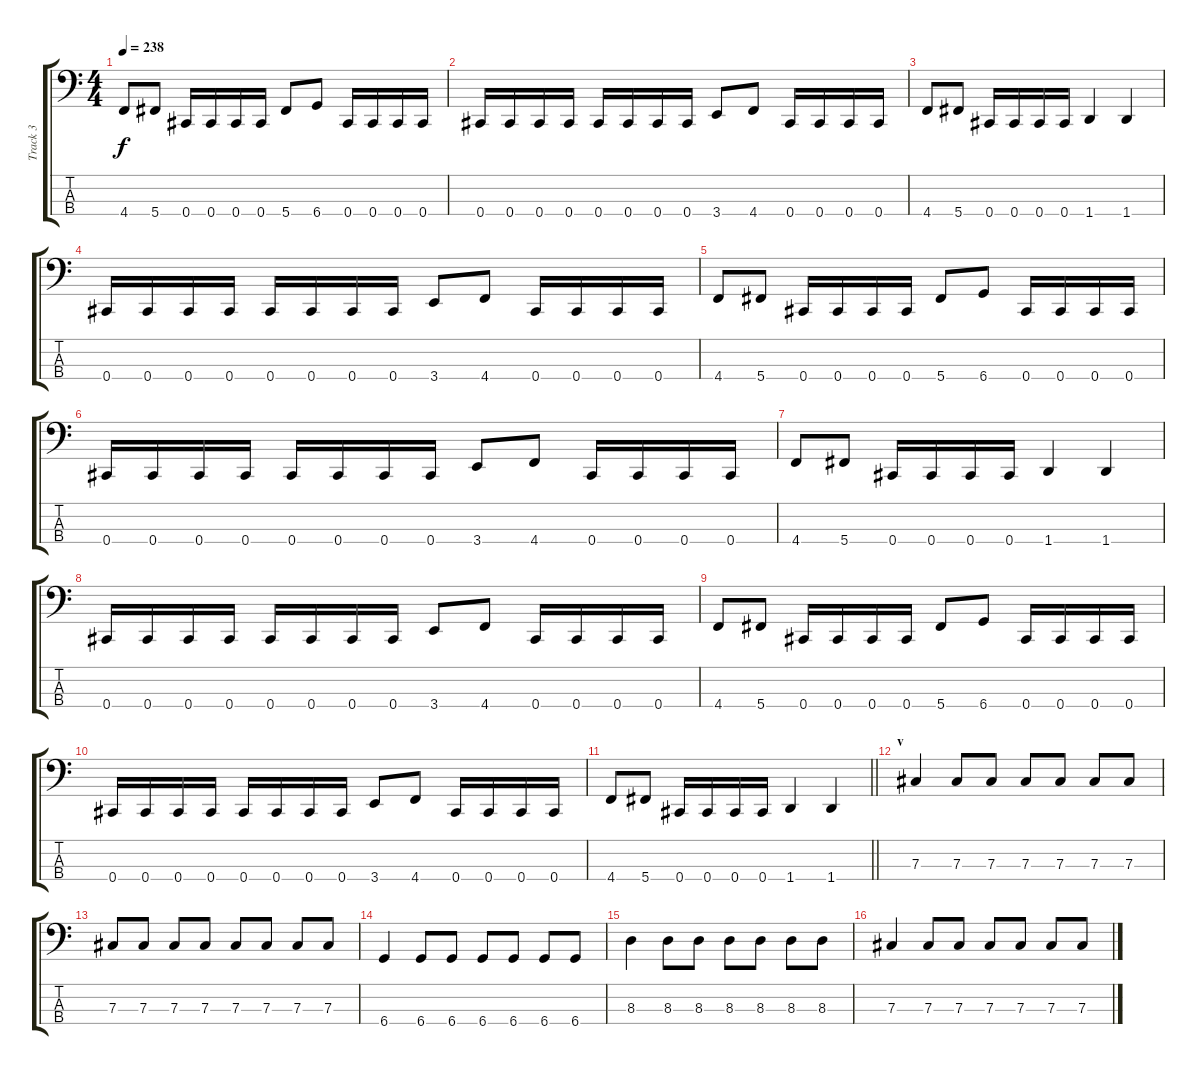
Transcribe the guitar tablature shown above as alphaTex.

\track ("Track 3" "Track 3") {instrument electricbasspick}
\staff {score tabs}
\tuning (E2 B1 Gb1 Db1) {hide}
\ts (4 4)
\tempo 238
\clef f4
\ks c
4.4.8{dy f} 5.4.8 0.4.16 0.4.16 0.4.16 0.4.16 5.4.8 6.4.8 0.4.16 0.4.16 0.4.16 0.4.16 |
0.4.16 0.4.16 0.4.16 0.4.16 0.4.16 0.4.16 0.4.16 0.4.16 3.4.8 4.4.8 0.4.16 0.4.16 0.4.16 0.4.16 |
4.4.8 5.4.8 0.4.16 0.4.16 0.4.16 0.4.16 1.4.4 1.4.4 |
0.4.16 0.4.16 0.4.16 0.4.16 0.4.16 0.4.16 0.4.16 0.4.16 3.4.8 4.4.8 0.4.16 0.4.16 0.4.16 0.4.16 |
4.4.8 5.4.8 0.4.16 0.4.16 0.4.16 0.4.16 5.4.8 6.4.8 0.4.16 0.4.16 0.4.16 0.4.16 |
0.4.16 0.4.16 0.4.16 0.4.16 0.4.16 0.4.16 0.4.16 0.4.16 3.4.8 4.4.8 0.4.16 0.4.16 0.4.16 0.4.16 |
4.4.8 5.4.8 0.4.16 0.4.16 0.4.16 0.4.16 1.4.4 1.4.4 |
0.4.16 0.4.16 0.4.16 0.4.16 0.4.16 0.4.16 0.4.16 0.4.16 3.4.8 4.4.8 0.4.16 0.4.16 0.4.16 0.4.16 |
4.4.8 5.4.8 0.4.16 0.4.16 0.4.16 0.4.16 5.4.8 6.4.8 0.4.16 0.4.16 0.4.16 0.4.16 |
0.4.16 0.4.16 0.4.16 0.4.16 0.4.16 0.4.16 0.4.16 0.4.16 3.4.8 4.4.8 0.4.16 0.4.16 0.4.16 0.4.16 |
\barLineRight lightlight
4.4.8 5.4.8 0.4.16 0.4.16 0.4.16 0.4.16 1.4.4 1.4.4 |
\section ("" "v")
7.3.4 7.3.8 7.3.8 7.3.8 7.3.8 7.3.8 7.3.8 |
7.3.8 7.3.8 7.3.8 7.3.8 7.3.8 7.3.8 7.3.8 7.3.8 |
6.4.4 6.4.8 6.4.8 6.4.8 6.4.8 6.4.8 6.4.8 |
8.3.4 8.3.8 8.3.8 8.3.8 8.3.8 8.3.8 8.3.8 |
7.3.4 7.3.8 7.3.8 7.3.8 7.3.8 7.3.8 7.3.8
